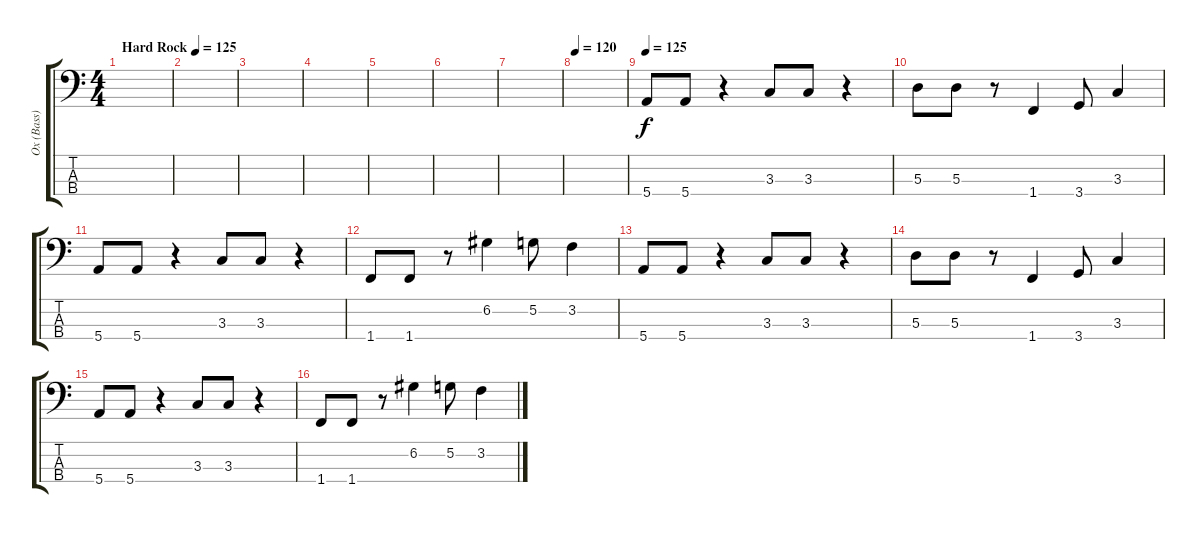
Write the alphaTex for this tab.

\track ("Ox (Bass)" "Ox (Bass)") {instrument electricbasspick}
\staff {score tabs}
\tuning (G2 D2 A1 E1) {hide}
\ts (4 4)
\tempo (125 "Hard Rock")
\clef f4
\ks c
|
|
|
|
|
|
|
\tempo 120
|
\tempo 125
5.4.8 5.4.8 r.4 3.3.8 3.3.8 r.4 |
5.3.8 5.3.8 r.8 1.4.4 3.4.8 3.3.4 |
5.4.8 5.4.8 r.4 3.3.8 3.3.8 r.4 |
1.4.8 1.4.8 r.8 6.2.4 5.2.8 3.2.4 |
5.4.8 5.4.8 r.4 3.3.8 3.3.8 r.4 |
5.3.8 5.3.8 r.8 1.4.4 3.4.8 3.3.4 |
5.4.8 5.4.8 r.4 3.3.8 3.3.8 r.4 |
1.4.8 1.4.8 r.8 6.2.4 5.2.8 3.2.4
